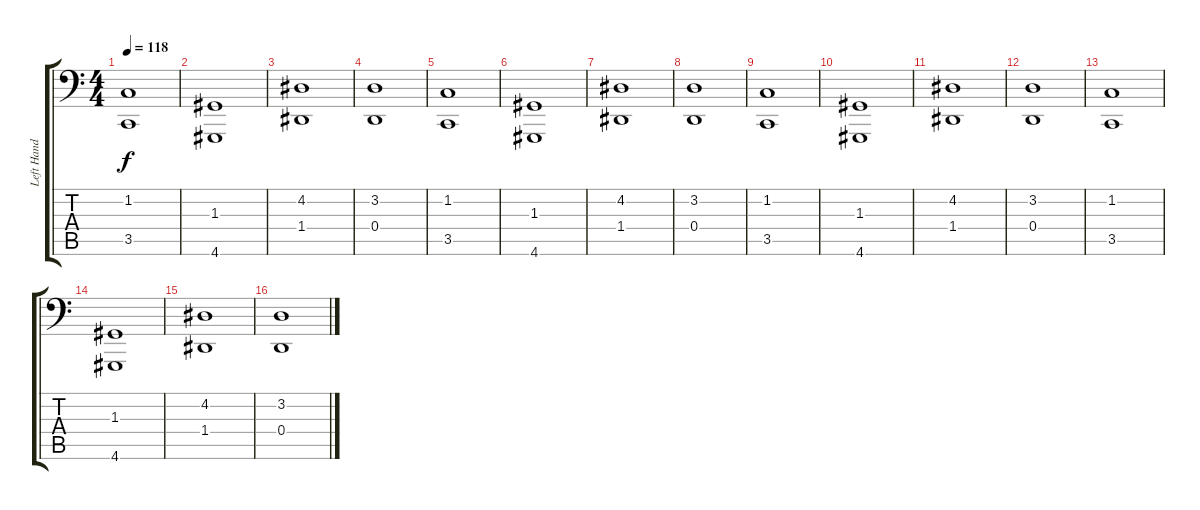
\track ("Left Hand" "Left Hand") {instrument acousticgrandpiano}
\staff {score tabs}
\tuning (E3 B2 G2 D2 A1 E1) {hide}
\ts (4 4)
\tempo 118
\clef f4
\ks c
(1.2 3.5).1{dy f} |
(1.3 4.6).1 |
(4.2 1.4).1 |
(3.2 0.4).1 |
(1.2 3.5).1 |
(1.3 4.6).1 |
(4.2 1.4).1 |
(3.2 0.4).1 |
(1.2 3.5).1 |
(1.3 4.6).1 |
(4.2 1.4).1 |
(3.2 0.4).1 |
(1.2 3.5).1 |
(1.3 4.6).1 |
(4.2 1.4).1 |
(3.2 0.4).1
